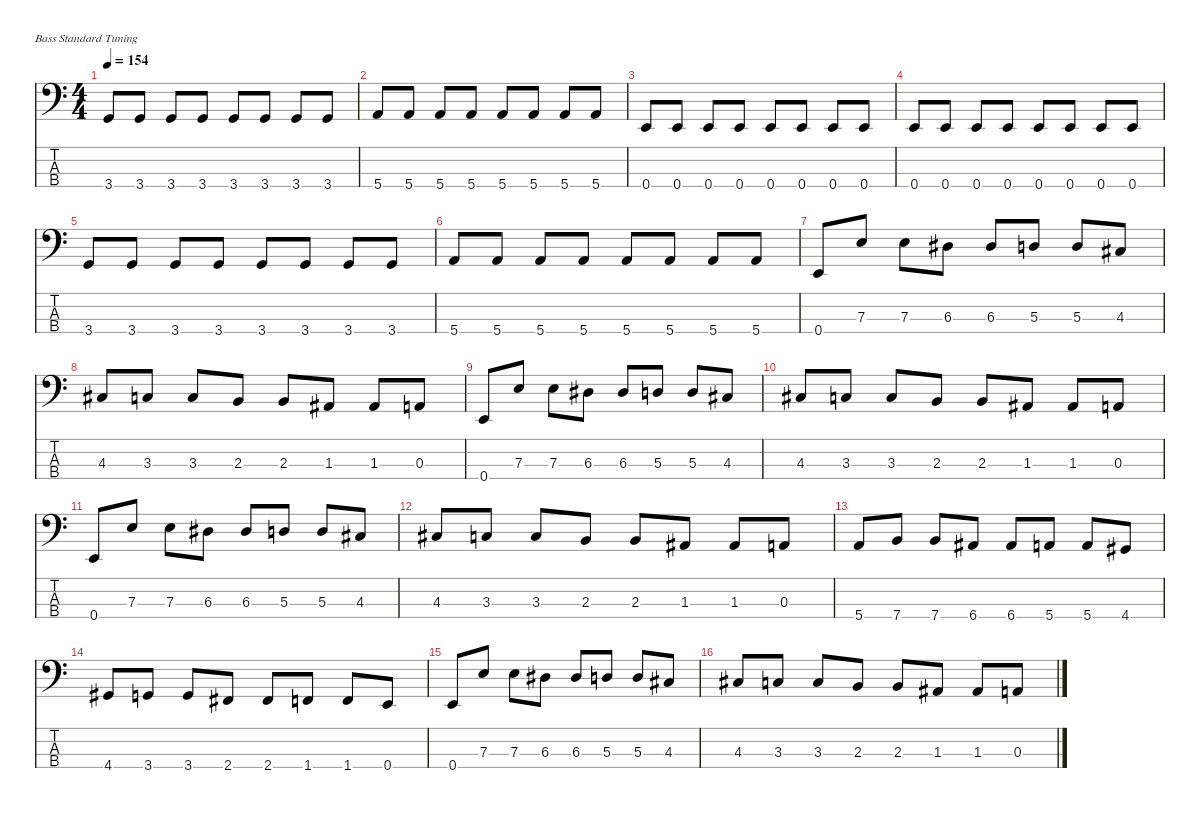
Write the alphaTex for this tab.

\defaultSystemsLayout 4
\hideDynamics
\bracketExtendMode nobrackets
\singleTrackTrackNamePolicy hidden
\multiTrackTrackNamePolicy hidden
\firstSystemTrackNameMode fullname
\firstSystemTrackNameOrientation horizontal
\otherSystemsTrackNameOrientation horizontal
\track ("Bass" "el.bs.") {instrument electricbassfinger}
\staff {score tabs}
\tuning (G2 D2 A1 E1)
\ts (4 4)
\tempo 154
\clef f4
\ks c
3.4.8{dy f beam Up} 3.4.8{beam Up} 3.4.8{beam Up} 3.4.8{beam Up} 3.4.8{beam Up} 3.4.8{beam Up} 3.4.8{beam Up} 3.4.8{beam Up} |
5.4.8{beam Up} 5.4.8{beam Up} 5.4.8{beam Up} 5.4.8{beam Up} 5.4.8{beam Up} 5.4.8{beam Up} 5.4.8{beam Up} 5.4.8{beam Up} |
0.4.8{beam Up} 0.4.8{beam Up} 0.4.8{beam Up} 0.4.8{beam Up} 0.4.8{beam Up} 0.4.8{beam Up} 0.4.8{beam Up} 0.4.8{beam Up} |
0.4.8{beam Up} 0.4.8{beam Up} 0.4.8{beam Up} 0.4.8{beam Up} 0.4.8{beam Up} 0.4.8{beam Up} 0.4.8{beam Up} 0.4.8{beam Up} |
3.4.8{beam Up} 3.4.8{beam Up} 3.4.8{beam Up} 3.4.8{beam Up} 3.4.8{beam Up} 3.4.8{beam Up} 3.4.8{beam Up} 3.4.8{beam Up} |
5.4.8{beam Up} 5.4.8{beam Up} 5.4.8{beam Up} 5.4.8{beam Up} 5.4.8{beam Up} 5.4.8{beam Up} 5.4.8{beam Up} 5.4.8{beam Up} |
0.4.8{beam Up} 7.3.8{beam Up} 7.3.8{beam Down} 6.3{acc #}.8{beam Down} 6.3{acc #}.8{beam Up} 5.3.8{beam Up} 5.3.8{beam Up} 4.3{acc #}.8{beam Up} |
4.3{acc #}.8{beam Up} 3.3.8{beam Up} 3.3.8{beam Up} 2.3.8{beam Up} 2.3.8{beam Up} 1.3{acc #}.8{beam Up} 1.3{acc #}.8{beam Up} 0.3.8{beam Up} |
0.4.8{beam Up} 7.3.8{beam Up} 7.3.8{beam Down} 6.3{acc #}.8{beam Down} 6.3{acc #}.8{beam Up} 5.3.8{beam Up} 5.3.8{beam Up} 4.3{acc #}.8{beam Up} |
4.3{acc #}.8{beam Up} 3.3.8{beam Up} 3.3.8{beam Up} 2.3.8{beam Up} 2.3.8{beam Up} 1.3{acc #}.8{beam Up} 1.3{acc #}.8{beam Up} 0.3.8{beam Up} |
0.4.8{beam Up} 7.3.8{beam Up} 7.3.8{beam Down} 6.3{acc #}.8{beam Down} 6.3{acc #}.8{beam Up} 5.3.8{beam Up} 5.3.8{beam Up} 4.3{acc #}.8{beam Up} |
4.3{acc #}.8{beam Up} 3.3.8{beam Up} 3.3.8{beam Up} 2.3.8{beam Up} 2.3.8{beam Up} 1.3{acc #}.8{beam Up} 1.3{acc #}.8{beam Up} 0.3.8{beam Up} |
5.4.8{beam Up} 7.4.8{beam Up} 7.4.8{beam Up} 6.4{acc #}.8{beam Up} 6.4{acc #}.8{beam Up} 5.4.8{beam Up} 5.4.8{beam Up} 4.4{acc #}.8{beam Up} |
4.4{acc #}.8{beam Up} 3.4.8{beam Up} 3.4.8{beam Up} 2.4{acc #}.8{beam Up} 2.4{acc #}.8{beam Up} 1.4.8{beam Up} 1.4.8{beam Up} 0.4.8{beam Up} |
0.4.8{beam Up} 7.3.8{beam Up} 7.3.8{beam Down} 6.3{acc #}.8{beam Down} 6.3{acc #}.8{beam Up} 5.3.8{beam Up} 5.3.8{beam Up} 4.3{acc #}.8{beam Up} |
4.3{acc #}.8{beam Up} 3.3.8{beam Up} 3.3.8{beam Up} 2.3.8{beam Up} 2.3.8{beam Up} 1.3{acc #}.8{beam Up} 1.3{acc #}.8{beam Up} 0.3.8{beam Up}
